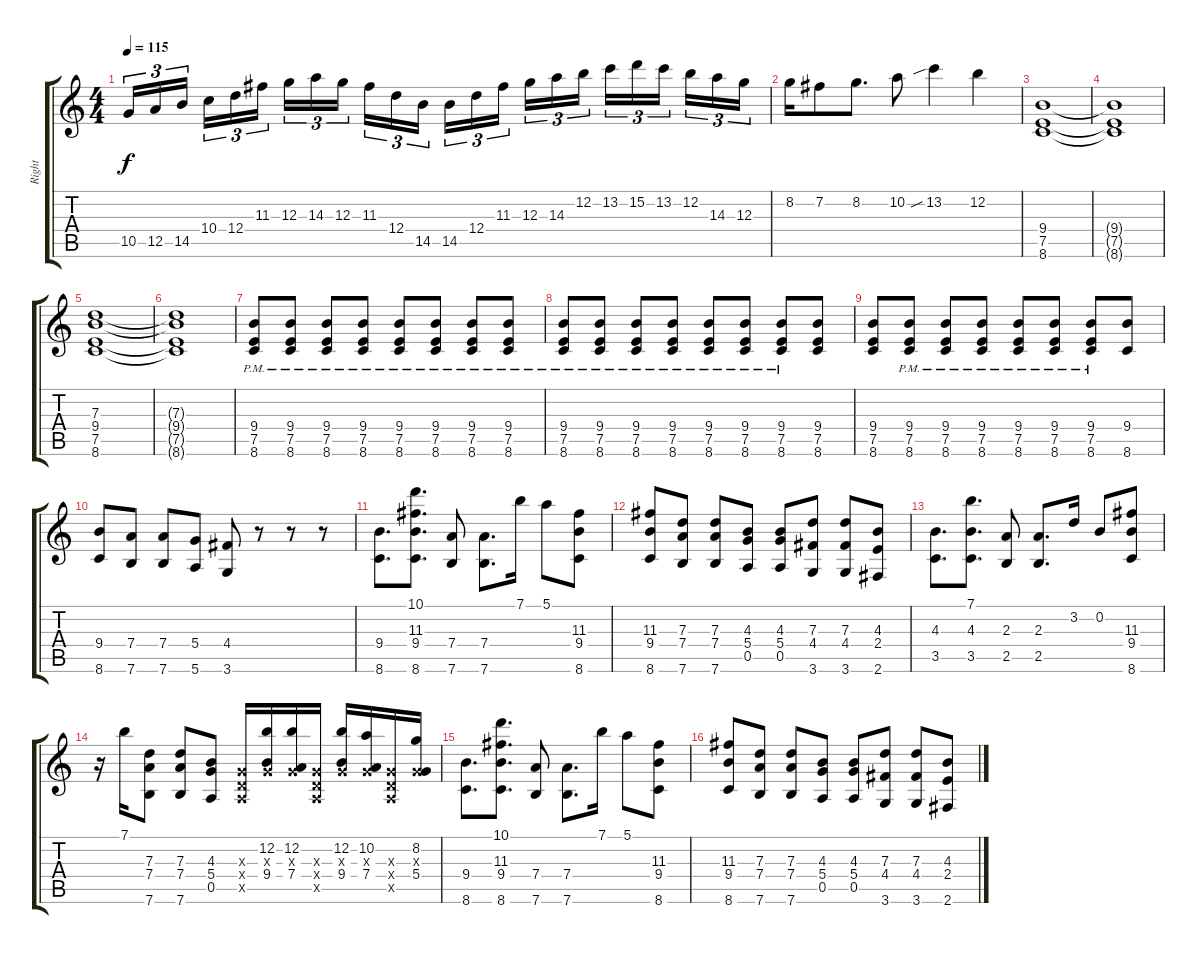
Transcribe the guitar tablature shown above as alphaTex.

\track ("Right" "Right") {instrument distortionguitar}
\staff {score tabs}
\tuning (E4 B3 G3 D3 A2 E2) {hide}
\ts (4 4)
\tempo 115
\clef g2
\ks c
10.5.16{tu (3 2) dy f} 12.5.16{tu (3 2)} 14.5.16{tu (3 2) beam splitsecondary} 10.4.16{tu (3 2)} 12.4.16{tu (3 2)} 11.3.16{tu (3 2)} 12.3.16{tu (3 2)} 14.3.16{tu (3 2)} 12.3.16{tu (3 2) beam splitsecondary} 11.3.16{tu (3 2)} 12.4.16{tu (3 2)} 14.5.16{tu (3 2)} 14.5.16{tu (3 2)} 12.4.16{tu (3 2)} 11.3.16{tu (3 2) beam splitsecondary} 12.3.16{tu (3 2)} 14.3.16{tu (3 2)} 12.2.16{tu (3 2)} 13.2.16{tu (3 2)} 15.2.16{tu (3 2)} 13.2.16{tu (3 2) beam splitsecondary} 12.2.16{tu (3 2)} 14.3.16{tu (3 2)} 12.3.16{tu (3 2)} |
8.2.16 7.2.8 8.2.8{d} 10.2.8 13.2{sib}.4 12.2.4 |
(9.4 7.5 8.6).1 |
(9.4{t} 7.5{t} 8.6{t}).1 |
(7.3 9.4 7.5 8.6).1 |
(7.3{t} 9.4{t} 7.5{t} 8.6{t}).1 |
(9.4{pm} 7.5{pm} 8.6{pm}).8 (9.4{pm} 7.5{pm} 8.6{pm}).8 (9.4{pm} 7.5{pm} 8.6{pm}).8 (9.4{pm} 7.5{pm} 8.6{pm}).8 (9.4{pm} 7.5{pm} 8.6{pm}).8 (9.4{pm} 7.5{pm} 8.6{pm}).8 (9.4{pm} 7.5{pm} 8.6{pm}).8 (9.4{pm} 7.5{pm} 8.6{pm}).8 |
(9.4{pm} 7.5{pm} 8.6{pm}).8 (9.4{pm} 7.5{pm} 8.6{pm}).8 (9.4{pm} 7.5{pm} 8.6{pm}).8 (9.4{pm} 7.5{pm} 8.6{pm}).8 (9.4{pm} 7.5{pm} 8.6{pm}).8 (9.4{pm} 7.5{pm} 8.6{pm}).8 (9.4{pm} 7.5{pm} 8.6{pm}).8 (9.4 7.5 8.6).8 |
(9.4 7.5 8.6).8 (9.4{pm} 7.5{pm} 8.6{pm}).8 (9.4{pm} 7.5{pm} 8.6{pm}).8 (9.4{pm} 7.5{pm} 8.6{pm}).8 (9.4{pm} 7.5{pm} 8.6{pm}).8 (9.4{pm} 7.5{pm} 8.6{pm}).8 (9.4{pm} 7.5{pm} 8.6{pm}).8 (9.4 8.6).8 |
(9.4 8.6).8 (7.4 7.6).8 (7.4 7.6).8 (5.4 5.6).8 (4.4 3.6).8 r.8 r.8 r.8 |
(9.4 8.6).8{d} (10.1 11.3 9.4 8.6).8{d} (7.4 7.6).8 (7.4 7.6).8{d} 7.1.16 5.1.8 (11.3 9.4 8.6).8 |
(11.3 9.4 8.6).8 (7.3 7.4 7.6).8 (7.3 7.4 7.6).8 (4.3 5.4 0.5).8 (4.3 5.4 0.5).8 (7.3 4.4 3.6).8 (7.3 4.4 3.6).8 (4.3 2.4 2.6).8 |
(4.3 3.5).8{d} (7.1 4.3 3.5).8{d} (2.3 2.5).8 (2.3 2.5).8{d} 3.2.16 0.2.8 (11.3 9.4 8.6).8 |
r.16 7.1.16 (7.3 7.4 7.6).8 (7.3 7.4 7.6).8 (4.3 5.4 0.5).8 (0.3{x} 0.4{x} 0.5{x}).16 (12.2 0.3{x} 9.4).16 (12.2 0.3{x} 7.4).16 (0.3{x} 0.4{x} 0.5{x}).16 (12.2 0.3{x} 9.4).16 (10.2 0.3{x} 7.4).16 (0.3{x} 0.4{x} 0.5{x}).16 (8.2 0.3{x} 5.4).16 |
(9.4 8.6).8{d} (10.1 11.3 9.4 8.6).8{d} (7.4 7.6).8 (7.4 7.6).8{d} 7.1.16 5.1.8 (11.3 9.4 8.6).8 |
(11.3 9.4 8.6).8 (7.3 7.4 7.6).8 (7.3 7.4 7.6).8 (4.3 5.4 0.5).8 (4.3 5.4 0.5).8 (7.3 4.4 3.6).8 (7.3 4.4 3.6).8 (4.3 2.4 2.6).8
